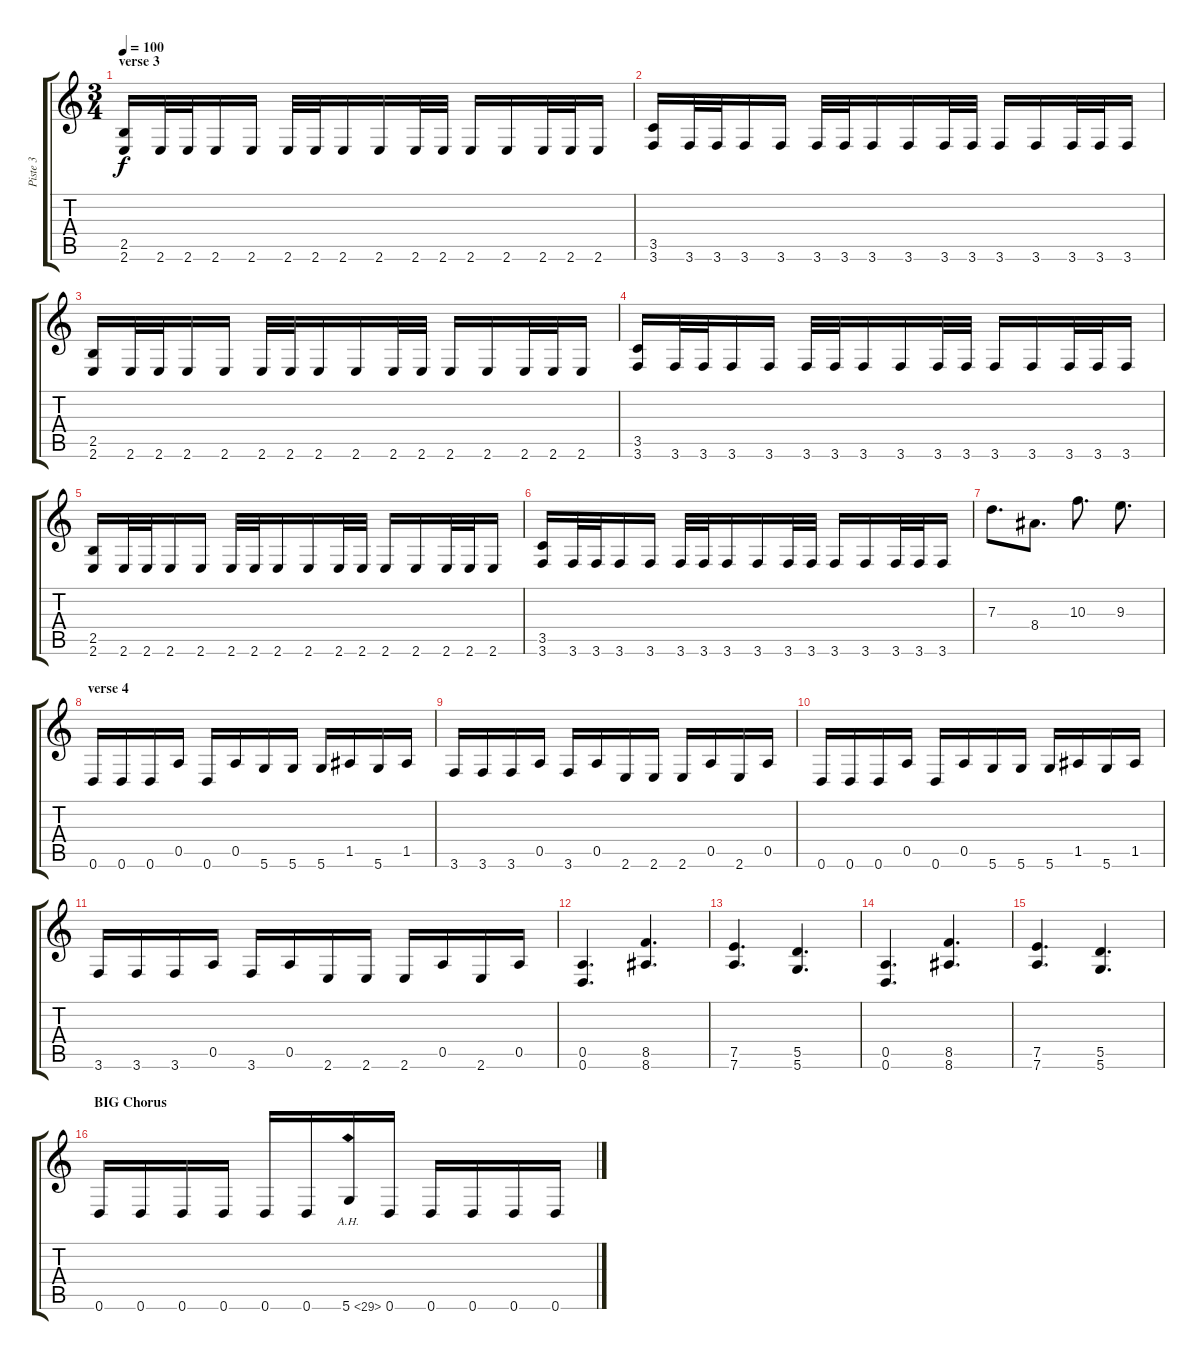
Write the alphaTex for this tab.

\track ("Piste 3" "Piste 3") {instrument distortionguitar}
\staff {score tabs}
\tuning (E4 B3 G3 D3 A2 D2) {hide}
\ts (3 4)
\section ("" "verse 3")
\tempo 100
\clef g2
\ks c
(2.5 2.6).16{dy f volume 10} 2.6.32 2.6.32 2.6.16 2.6.16 2.6.32 2.6.32 2.6.16 2.6.16 2.6.32 2.6.32 2.6.16 2.6.16 2.6.32 2.6.32 2.6.16 |
(3.5 3.6).16 3.6.32 3.6.32 3.6.16 3.6.16 3.6.32 3.6.32 3.6.16 3.6.16 3.6.32 3.6.32 3.6.16 3.6.16 3.6.32 3.6.32 3.6.16 |
(2.5 2.6).16 2.6.32 2.6.32 2.6.16 2.6.16 2.6.32 2.6.32 2.6.16 2.6.16 2.6.32 2.6.32 2.6.16 2.6.16 2.6.32 2.6.32 2.6.16 |
(3.5 3.6).16 3.6.32 3.6.32 3.6.16 3.6.16 3.6.32 3.6.32 3.6.16 3.6.16 3.6.32 3.6.32 3.6.16 3.6.16 3.6.32 3.6.32 3.6.16 |
(2.5 2.6).16 2.6.32 2.6.32 2.6.16 2.6.16 2.6.32 2.6.32 2.6.16 2.6.16 2.6.32 2.6.32 2.6.16 2.6.16 2.6.32 2.6.32 2.6.16 |
(3.5 3.6).16 3.6.32 3.6.32 3.6.16 3.6.16 3.6.32 3.6.32 3.6.16 3.6.16 3.6.32 3.6.32 3.6.16 3.6.16 3.6.32 3.6.32 3.6.16 |
7.3.8{d} 8.4.8{d} 10.3.8{d} 9.3.8{d} |
\section ("" "verse 4")
0.6.16 0.6.16 0.6.16 0.5.16 0.6.16 0.5.16 5.6.16 5.6.16 5.6.16 1.5.16 5.6.16 1.5.16 |
3.6.16 3.6.16 3.6.16 0.5.16 3.6.16 0.5.16 2.6.16 2.6.16 2.6.16 0.5.16 2.6.16 0.5.16 |
0.6.16 0.6.16 0.6.16 0.5.16 0.6.16 0.5.16 5.6.16 5.6.16 5.6.16 1.5.16 5.6.16 1.5.16 |
3.6.16 3.6.16 3.6.16 0.5.16 3.6.16 0.5.16 2.6.16 2.6.16 2.6.16 0.5.16 2.6.16 0.5.16 |
(0.5 0.6).4{d volume 14} (8.5 8.6).4{d} |
(7.5 7.6).4{d} (5.5 5.6).4{d} |
(0.5 0.6).4{d} (8.5 8.6).4{d} |
(7.5 7.6).4{d} (5.5 5.6).4{d} |
\section ("" "BIG Chorus")
0.6.16{volume 13} 0.6.16 0.6.16 0.6.16 0.6.16 0.6.16 5.6{ah 24}.16 0.6.16 0.6.16 0.6.16 0.6.16 0.6.16
